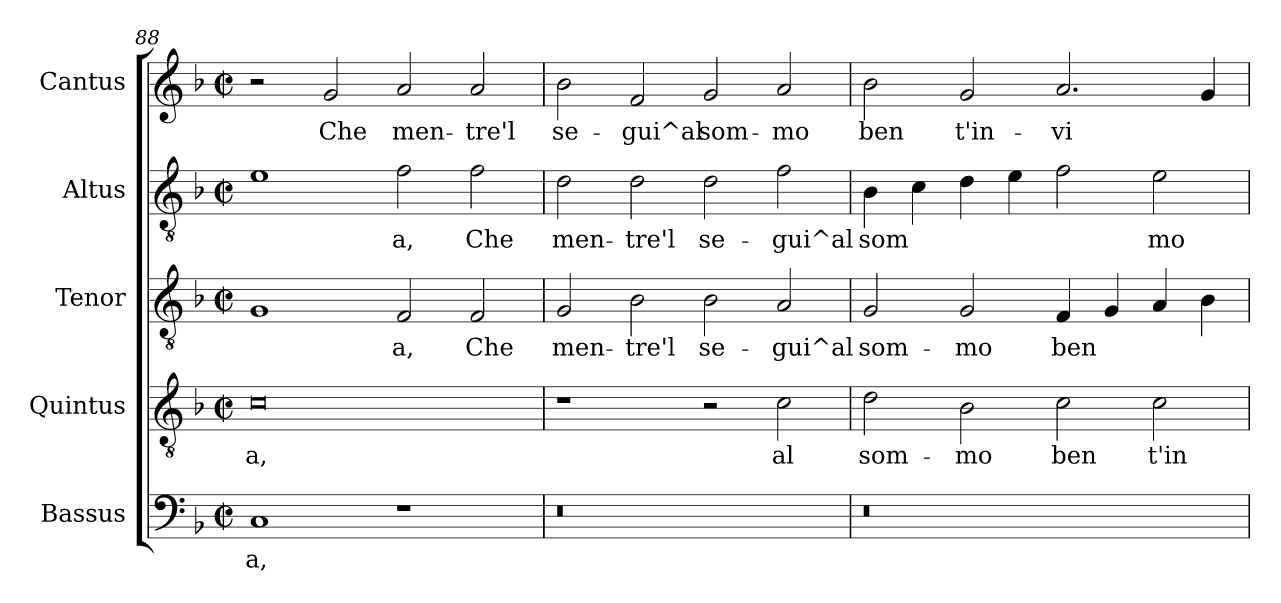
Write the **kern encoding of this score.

**kern	**text	**kern	**text	**kern	**text	**kern	**text	**kern	**text
*part5	*part5	*part4	*part4	*part3	*part3	*part2	*part2	*part1	*part1
*staff5	*staff5	*staff4	*staff4	*staff3	*staff3	*staff2	*staff2	*staff1	*staff1
*I"Bassus	*	*I"Quintus	*	*I"Tenor	*	*I"Altus	*	*I"Cantus	*
*I'Bassus	*	*I'Quintus	*	*I'Tenor	*	*I'Altus	*	*I'Cantus	*
*clefF4	*	*clefGv2	*	*clefGv2	*	*clefGv2	*	*clefG2	*
*k[b-]	*	*k[b-]	*	*k[b-]	*	*k[b-]	*	*k[b-]	*
*F:	*	*F:	*	*F:	*	*F:	*	*F:	*
*M2/2	*	*M2/2	*	*M2/2	*	*M2/2	*	*M2/2	*
*met(c|)	*	*met(c|)	*	*met(c|)	*	*met(c|)	*	*met(c|)	*
=88	=88	=88	=88	=88	=88	=88	=88	=88	=88
!	!LO:LY:b:cj	!	!LO:LY:b:cj	!	!LO:LY:b:cj	!	!LO:LY:b:cj	!	!
1C	a,	0c	a,	1G	.	1e	--	2r	.
!	!	!	!	!	!	!	!	!	!LO:LY:b:cj
.	.	.	.	.	.	.	.	2g/	Che
!	!	!	!	!	!LO:LY:b:cj	!	!LO:LY:b:cj	!	!LO:LY:b:cj
1r	.	.	.	2F/	a,	2f\	-a,	2a/	men-
!	!	!	!	!	!LO:LY:b:cj	!	!LO:LY:b:cj	!	!LO:LY:b:cj
.	.	.	.	2F/	Che	2f\	Che	2a/	-tre'l
=89	=89	=89	=89	=89	=89	=89	=89	=89	=89
!	!	!	!	!	!LO:LY:b:cj	!	!LO:LY:b:cj	!	!LO:LY:b:cj
0r	.	1r	.	2G/	men-	2d\	men-	2b-\	se-
!	!	!	!	!	!LO:LY:b:cj	!	!LO:LY:b:cj	!	!LO:LY:b:cj
.	.	.	.	2B-\	-tre'l	2d\	-tre'l	2f/	-gui^al
!	!	!	!	!	!LO:LY:b:cj	!	!LO:LY:b:cj	!	!LO:LY:b:cj
.	.	2r	.	2B-\	se-	2d\	se-	2g/	som-
!	!	!	!LO:LY:b:cj	!	!LO:LY:b:cj	!	!LO:LY:b:cj	!	!LO:LY:b:cj
.	.	2c\	al	2A/	-gui^al	2f\	-gui^al	2a/	-mo
=90	=90	=90	=90	=90	=90	=90	=90	=90	=90
!	!	!	!LO:LY:b:cj	!	!LO:LY:b:cj	!	!LO:LY:b:cj	!	!LO:LY:b:cj
0r	.	2d\	som-	2G/	som-	4B-\	som-	2b-\	ben
!	!	!	!	!	!	!	!LO:LY:b:cj	!	!
.	.	.	.	.	.	4c\	--	.	.
!	!	!	!LO:LY:b:cj	!	!LO:LY:b:cj	!	!LO:LY:b:cj	!	!LO:LY:b:cj
.	.	2B-\	-mo	2G/	-mo	4d\	--	2g/	t'in-
!	!	!	!	!	!	!	!LO:LY:b:cj	!	!
.	.	.	.	.	.	4e\	--	.	.
!	!	!	!LO:LY:b:cj	!	!LO:LY:b:cj	!	!LO:LY:b:cj	!	!LO:LY:b:cj
.	.	2c\	ben	4F/	ben	2f\	--	2.a/	-vi-
!	!	!	!	!	!LO:LY:b:cj	!	!	!	!
.	.	.	.	4G/	.	.	.	.	.
!	!	!	!LO:LY:b:cj	!	!LO:LY:b:cj	!	!LO:LY:b:cj	!	!
.	.	2c\	t'in-	4A/	.	2e\	-mo	.	.
!	!	!	!	!	!LO:LY:b:cj	!	!	!	!LO:LY:b:cj
.	.	.	.	4B-\	.	.	.	4g/	--
=	=	=	=	=	=	=	=	=	=
*-	*-	*-	*-	*-	*-	*-	*-	*-	*-
